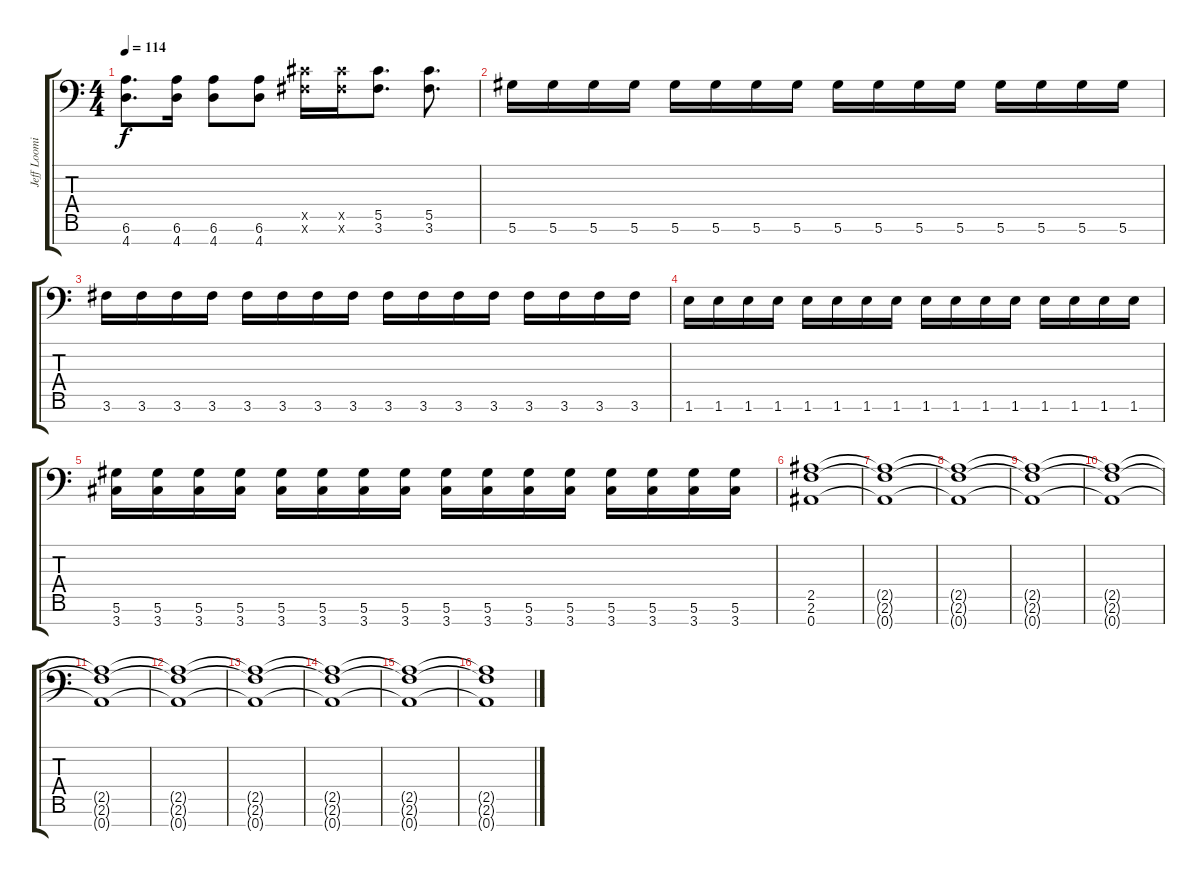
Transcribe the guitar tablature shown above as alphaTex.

\track ("Jeff Loomis (Rhythm)" "Jeff Loomi") {instrument overdrivenguitar}
\staff {score tabs}
\tuning (Eb4 Bb3 Gb3 Db3 Ab2 Eb2 Bb1) {hide}
\ts (4 4)
\tempo 114
\clef f4
\ks c
(6.6 4.7).8{d dy f} (6.6 4.7).16 (6.6 4.7).8 (6.6 4.7).8 (5.5{x} 3.6{x}).16 (5.5{x} 3.6{x}).16 (5.5 3.6).8{d} (5.5 3.6).8{d} |
5.6.16 5.6.16 5.6.16 5.6.16 5.6.16 5.6.16 5.6.16 5.6.16 5.6.16 5.6.16 5.6.16 5.6.16 5.6.16 5.6.16 5.6.16 5.6.16 |
3.6.16 3.6.16 3.6.16 3.6.16 3.6.16 3.6.16 3.6.16 3.6.16 3.6.16 3.6.16 3.6.16 3.6.16 3.6.16 3.6.16 3.6.16 3.6.16 |
1.6.16 1.6.16 1.6.16 1.6.16 1.6.16 1.6.16 1.6.16 1.6.16 1.6.16 1.6.16 1.6.16 1.6.16 1.6.16 1.6.16 1.6.16 1.6.16 |
(5.6 3.7).16 (5.6 3.7).16 (5.6 3.7).16 (5.6 3.7).16 (5.6 3.7).16 (5.6 3.7).16 (5.6 3.7).16 (5.6 3.7).16 (5.6 3.7).16 (5.6 3.7).16 (5.6 3.7).16 (5.6 3.7).16 (5.6 3.7).16 (5.6 3.7).16 (5.6 3.7).16 (5.6 3.7).16 |
(2.5 2.6 0.7).1 |
(2.5{t} 2.6{t} 0.7{t}).1 |
(2.5{t} 2.6{t} 0.7{t}).1 |
(2.5{t} 2.6{t} 0.7{t}).1 |
(2.5{t} 2.6{t} 0.7{t}).1 |
(2.5{t} 2.6{t} 0.7{t}).1 |
(2.5{t} 2.6{t} 0.7{t}).1 |
(2.5{t} 2.6{t} 0.7{t}).1 |
(2.5{t} 2.6{t} 0.7{t}).1 |
(2.5{t} 2.6{t} 0.7{t}).1 |
(2.5{t} 2.6{t} 0.7{t}).1
